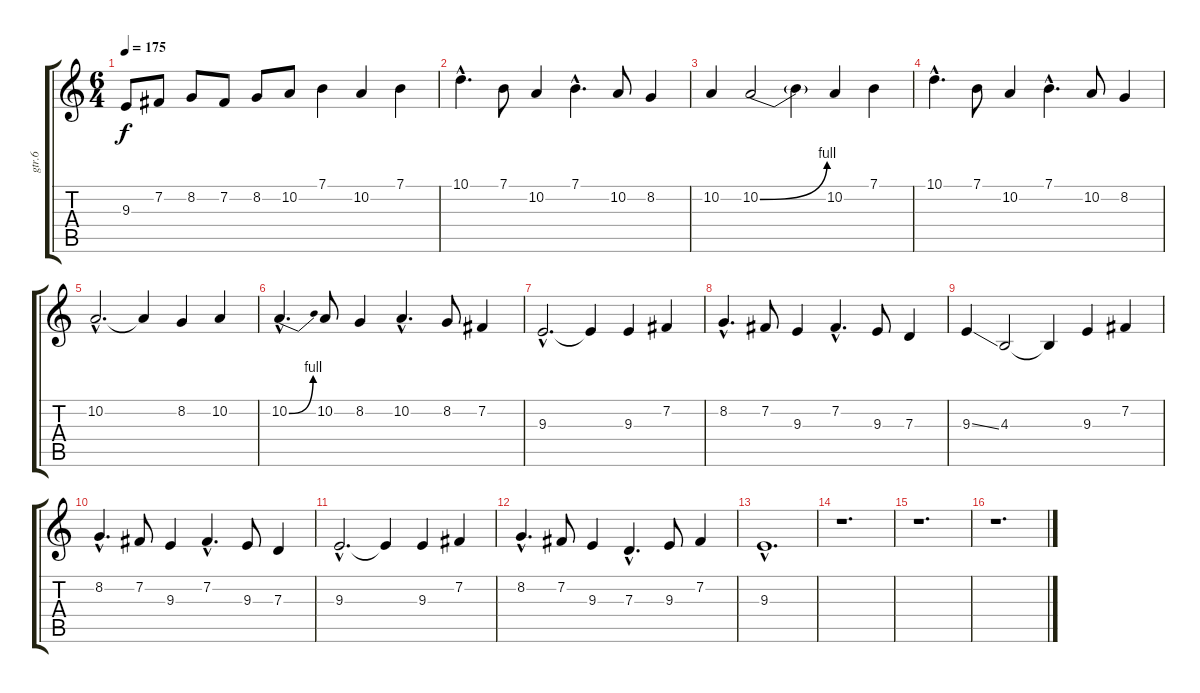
\track ("gtr.6" "gtr.6") {instrument stringensemble1}
\staff {score tabs}
\tuning (E4 B3 G3 D3 A2 E2) {hide}
\ts (6 4)
\tempo 175
\clef g2
\ks c
9.3.8{dy f} 7.2.8 8.2.8 7.2.8 8.2.8 10.2.8 7.1.4 10.2.4 7.1.4 |
10.1{hac}.4{d} 7.1.8 10.2.4 7.1{hac}.4{d} 10.2.8 8.2.4 |
10.2.4 10.2{be (bend 0 0 60 4)}.2 10.2{t}.4 10.2.4 7.1.4 |
10.1{hac}.4{d} 7.1.8 10.2.4 7.1{hac}.4{d} 10.2.8 8.2.4 |
10.2{hac}.2{d} 10.2{t}.4 8.2.4 10.2.4 |
10.2{be (bend 0 0 60 4) hac}.4{d} 10.2.8 8.2.4 10.2{hac}.4{d} 8.2.8 7.2.4 |
9.3{hac}.2{d} 9.3{t}.4 9.3.4 7.2.4 |
8.2{hac}.4{d} 7.2.8 9.3.4 7.2{hac}.4{d} 9.3.8 7.3.4 |
9.3{ss}.4 4.3.2 4.3{t}.4 9.3.4 7.2.4 |
8.2{hac}.4{d} 7.2.8 9.3.4 7.2{hac}.4{d} 9.3.8 7.3.4 |
9.3{hac}.2{d} 9.3{t}.4 9.3.4 7.2.4 |
8.2{hac}.4{d} 7.2.8 9.3.4 7.3{hac}.4{d} 9.3.8 7.2.4 |
9.3{hac}.1{d} |
r.1{d} |
r.1{d} |
r.1{d}
